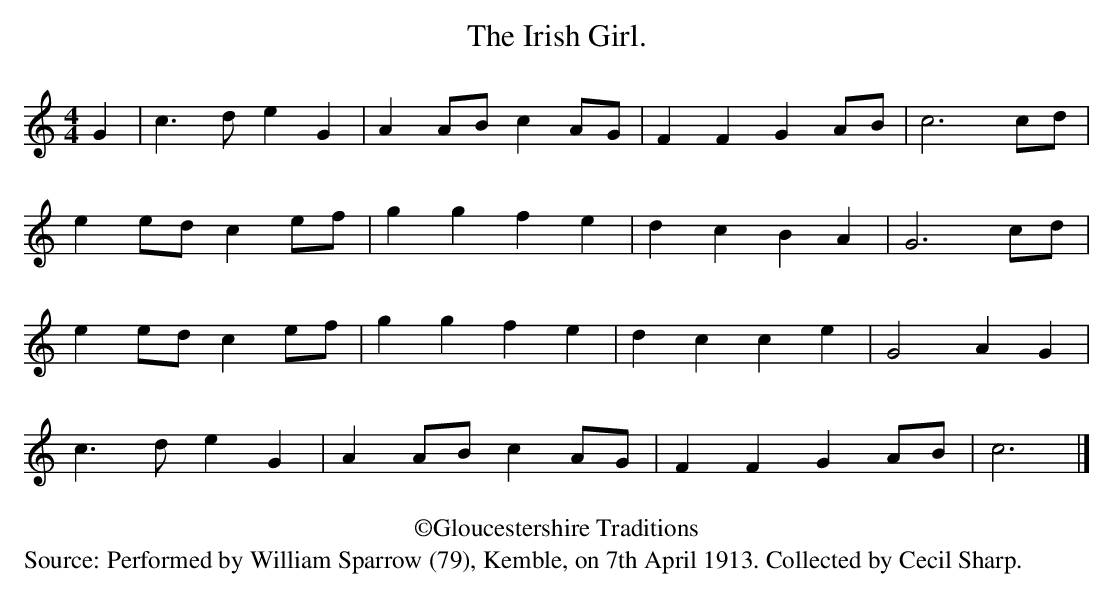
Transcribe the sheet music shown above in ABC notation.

X:1
T: The Irish Girl.
M:4/4
L:1/4
K:C Major
G|c3/d/eG|AA/B/cA/G/|FFGA/B/|c3c/d/|
ee/d/ce/f/|ggfe|dcBA|G3c/d/|
ee/d/ce/f/|ggfe|dcce|G2AG|
c3/d/eG|AA/B/cA/G/|FFGA/B/|c3|]
